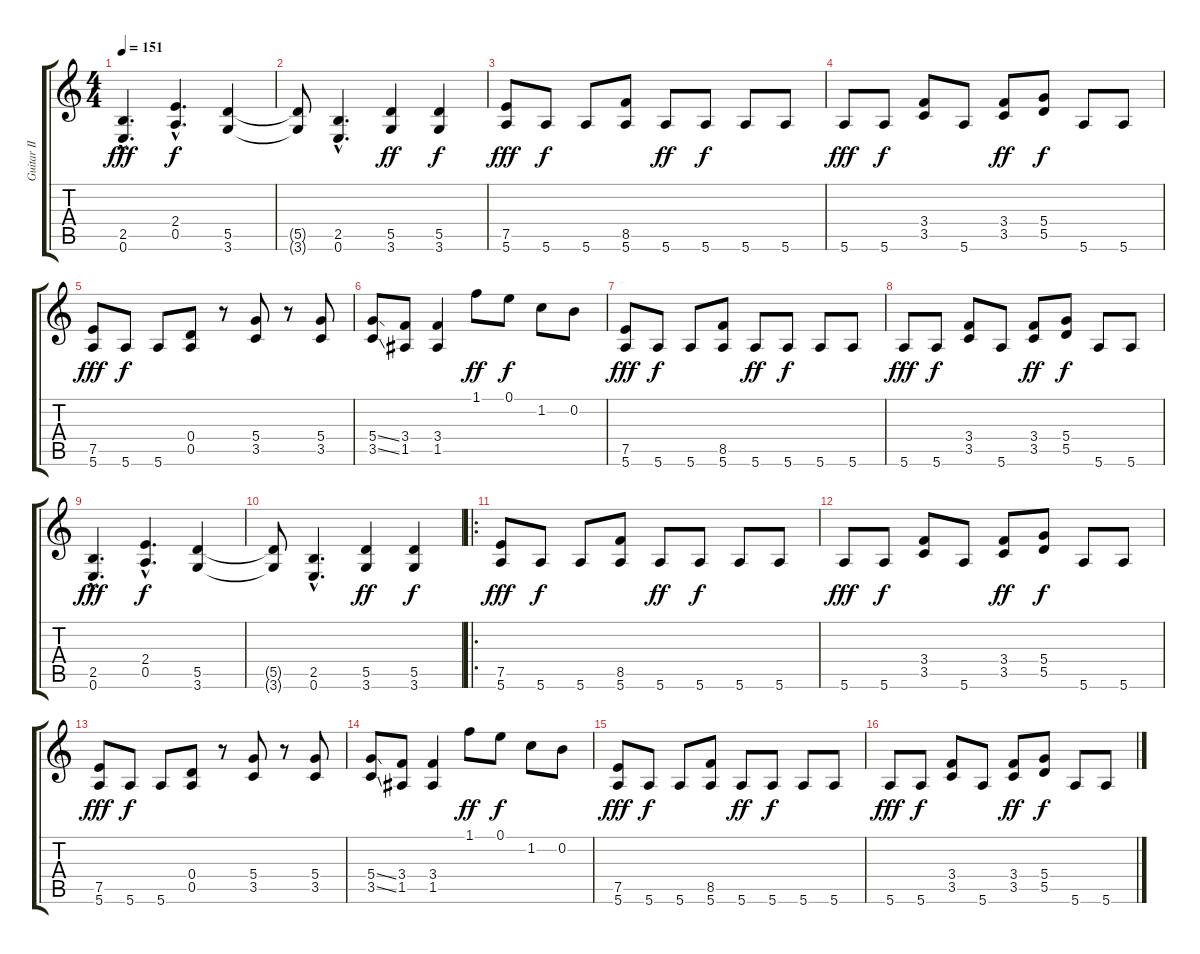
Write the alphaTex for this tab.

\track ("Guitar II" "Guitar II") {instrument distortionguitar}
\staff {score tabs}
\tuning (E4 B3 G3 D3 A2 E2) {hide}
\ts (4 4)
\tempo 151
\clef g2
\ks c
(2.5{hac} 0.6{hac}).4{d dy fff} (2.4{hac} 0.5{hac}).4{d dy f} (5.5 3.6).4 |
(5.5{t} 3.6{t}).8 (2.5{hac} 0.6{hac}).4{d} (5.5 3.6).4{dy ff} (5.5 3.6).4{dy f} |
(7.5 5.6).8{dy fff} 5.6.8{dy f} 5.6.8 (8.5 5.6).8 5.6.8{dy ff} 5.6.8{dy f} 5.6.8 5.6.8 |
5.6.8{dy fff} 5.6.8{dy f} (3.4 3.5).8 5.6.8 (3.4 3.5).8{dy ff} (5.4 5.5).8{dy f} 5.6.8 5.6.8 |
(7.5 5.6).8{dy fff} 5.6.8{dy f} 5.6.8 (0.4 0.5).8 r.8 (5.4 3.5).8 r.8 (5.4 3.5).8 |
(5.4{ss} 3.5{ss}).8 (3.4 1.5).8 (3.4 1.5).4 1.1.8{dy ff} 0.1.8{dy f} 1.2.8 0.2.8 |
(7.5 5.6).8{dy fff} 5.6.8{dy f} 5.6.8 (8.5 5.6).8 5.6.8{dy ff} 5.6.8{dy f} 5.6.8 5.6.8 |
5.6.8{dy fff} 5.6.8{dy f} (3.4 3.5).8 5.6.8 (3.4 3.5).8{dy ff} (5.4 5.5).8{dy f} 5.6.8 5.6.8 |
(2.5{hac} 0.6{hac}).4{d dy fff} (2.4{hac} 0.5{hac}).4{d dy f} (5.5 3.6).4 |
(5.5{t} 3.6{t}).8 (2.5{hac} 0.6{hac}).4{d} (5.5 3.6).4{dy ff} (5.5 3.6).4{dy f} |
\ro
(7.5 5.6).8{dy fff} 5.6.8{dy f} 5.6.8 (8.5 5.6).8 5.6.8{dy ff} 5.6.8{dy f} 5.6.8 5.6.8 |
5.6.8{dy fff} 5.6.8{dy f} (3.4 3.5).8 5.6.8 (3.4 3.5).8{dy ff} (5.4 5.5).8{dy f} 5.6.8 5.6.8 |
(7.5 5.6).8{dy fff} 5.6.8{dy f} 5.6.8 (0.4 0.5).8 r.8 (5.4 3.5).8 r.8 (5.4 3.5).8 |
(5.4{ss} 3.5{ss}).8 (3.4 1.5).8 (3.4 1.5).4 1.1.8{dy ff} 0.1.8{dy f} 1.2.8 0.2.8 |
(7.5 5.6).8{dy fff} 5.6.8{dy f} 5.6.8 (8.5 5.6).8 5.6.8{dy ff} 5.6.8{dy f} 5.6.8 5.6.8 |
5.6.8{dy fff} 5.6.8{dy f} (3.4 3.5).8 5.6.8 (3.4 3.5).8{dy ff} (5.4 5.5).8{dy f} 5.6.8 5.6.8
